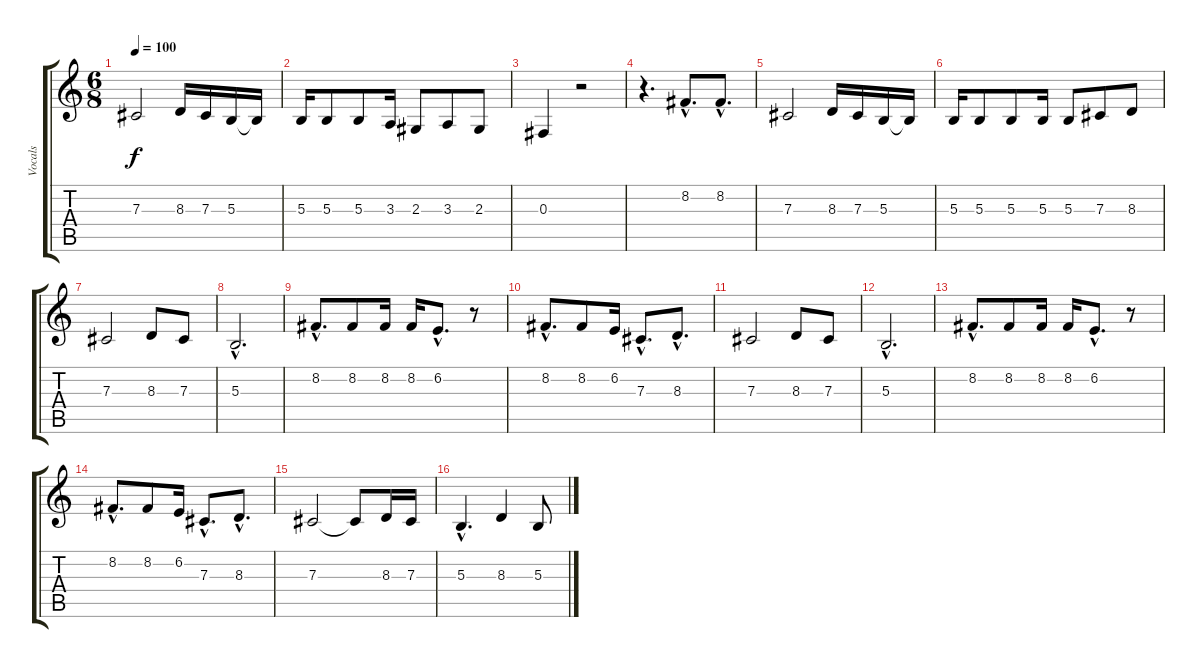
\track ("Vocals" "Vocals") {instrument oboe}
\staff {score tabs}
\tuning (Eb4 Bb3 Gb3 Db3 Ab2 Db2) {hide}
\ts (6 8)
\tempo 100
\clef g2
\ks c
7.3.2{dy f} 8.3.16 7.3.16 5.3.16 5.3{t}.16 |
5.3.16 5.3.8 5.3.8 3.3.16 2.3.8 3.3.8 2.3.8 |
0.3.4 r.2 |
r.4{d} 8.2{hac}.8{d} 8.2{hac}.8{d} |
7.3.2 8.3.16 7.3.16 5.3.16 5.3{t}.16 |
5.3.16 5.3.8 5.3.8 5.3.16 5.3.8 7.3.8 8.3.8 |
7.3.2 8.3.8 7.3.8 |
5.3{hac}.2{d} |
8.2{hac}.8{d} 8.2.8 8.2.16 8.2.16 6.2{hac}.8{d} r.8 |
8.2{hac}.8{d} 8.2.8 6.2.16 7.3{hac}.8{d} 8.3{hac}.8{d} |
7.3.2 8.3.8 7.3.8 |
5.3{hac}.2{d} |
8.2{hac}.8{d} 8.2.8 8.2.16 8.2.16 6.2{hac}.8{d} r.8 |
8.2{hac}.8{d} 8.2.8 6.2.16 7.3{hac}.8{d} 8.3{hac}.8{d} |
7.3.2 7.3{t}.8 8.3.16 7.3.16 |
5.3{hac}.4{d} 8.3.4 5.3.8
